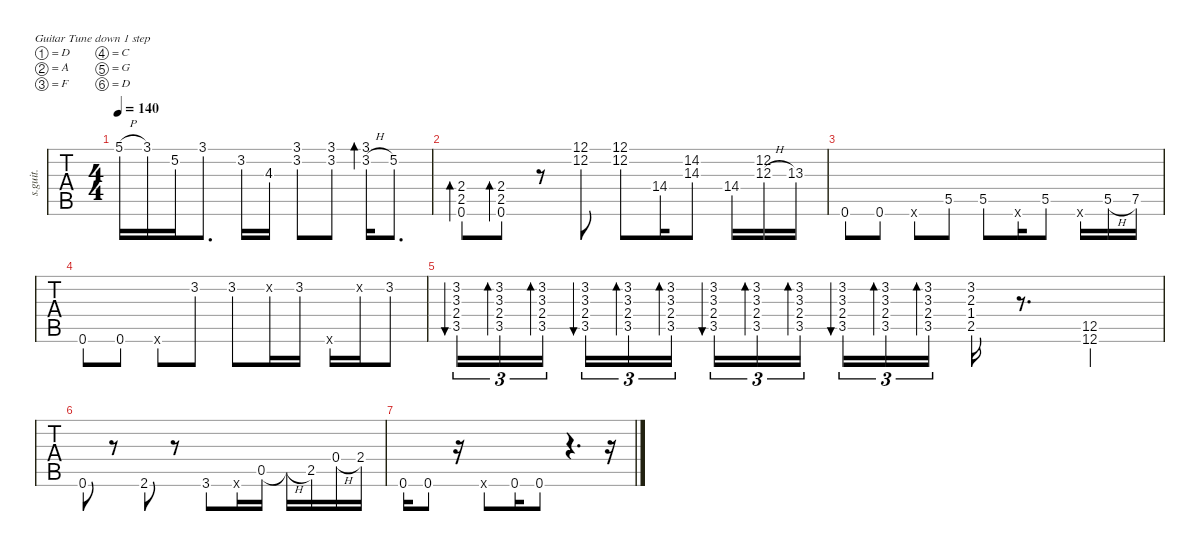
\defaultSystemsLayout 4
\hideDynamics
\bracketExtendMode nobrackets
\otherSystemsTrackNameOrientation horizontal
\track ("Steel Guitar" "s.guit.") {instrument acousticguitarsteel}
\staff {tabs}
\tuning (D4 A3 F3 C3 G2 D2)
\ts (4 4)
\tempo 140
\clef g2
\ks c
5.1{h}.16{dy mf beam Down} 3.1.16{beam Down} 5.2.16{beam Down} 3.1.8{d beam Down} 3.2.16{beam Down} 4.3.16{beam Down} (3.2 3.1).8{beam Down} (3.1 3.2).8{beam Down} (3.1 3.2{h}).16{bd 30 beam Down} 5.2.8{d beam Down} |
(2.4 2.5 0.6).8{bd 30 beam Up} (0.6 2.5 2.4).8{bd 30 beam Up} r.8{beam Up} (12.1 12.2).8{beam Down} (12.2 12.1).8{beam Down} 14.4.16{beam Down} (14.2 14.3).8{beam Down} 14.4.16{beam Down} (12.3{h} 12.2).16{beam Down} 13.3{acc #}.16{beam Down} |
0.6.8{beam Up} 0.6.8{beam Up} 0.6{x}.8{beam Up} 5.5.8{beam Up} 5.5.8{beam Up} 0.6{x}.16{beam Up} 5.5.8{beam Up} 0.6{x}.16{beam Up} 5.5{h}.16{beam Up} 7.5.16{beam Up} |
0.6.8{beam Up} 0.6.8{beam Up} 0.6{x}.8{beam Up} 3.2.8{beam Up} 3.2.8{beam Down} 0.2{x}.16{beam Down} 3.2.16{beam Down} 0.6{x}.16{beam Up} 0.2{x}.16{beam Up} 3.2.8{beam Up} |
(3.2 3.3{acc #} 2.4 3.5{acc #}).16{tu (3 2) bu 30 beam Up} (3.2 3.3{acc #} 2.4 3.5{acc #}).16{tu (3 2) bd 30 beam Up} (3.2 3.3{acc #} 2.4 3.5{acc #}).16{tu (3 2) bd 30 beam Up} (3.2 3.3{acc #} 2.4 3.5{acc #}).16{tu (3 2) bu 30 beam Up} (3.2 3.3{acc #} 2.4 3.5{acc #}).16{tu (3 2) bd 30 beam Up} (3.2 3.3{acc #} 2.4 3.5{acc #}).16{tu (3 2) bd 30 beam Up} (3.2 3.3{acc #} 2.4 3.5{acc #}).16{tu (3 2) bu 30 beam Up} (3.2 3.3{acc #} 2.4 3.5{acc #}).16{tu (3 2) bd 30 beam Up} (3.2 3.3{acc #} 2.4 3.5{acc #}).16{tu (3 2) bd 30 beam Up} (3.2 3.3{acc #} 2.4 3.5{acc #}).16{tu (3 2) bu 30 beam Up} (3.2 3.3{acc #} 2.4 3.5{acc #}).16{tu (3 2) bd 30 beam Up} (3.2 3.3{acc #} 2.4 3.5{acc #}).16{tu (3 2) bd 30 beam Up} (3.2 2.3 1.4{acc #} 2.5).16{beam Up} r.8{d beam Up} (12.5 12.6).4{beam Up} |
0.6.8{beam Up} r.8{beam Up} 2.6.8{beam Up} r.8{beam Up} 3.6.8{beam Up} 0.6{x}.16{beam Up} 0.5.16{beam Up} 0.5{h t}.16{beam Up} 2.5.16{beam Up} 0.4{h}.16{beam Up} 2.4.16{beam Up} |
0.6.16{beam Up} 0.6.8{beam Up} r.16{beam Up} 0.6{x}.8{beam Up} 0.6.16{beam Up} 0.6.8{beam Up} r.4{d beam Up} r.16{beam Up}
